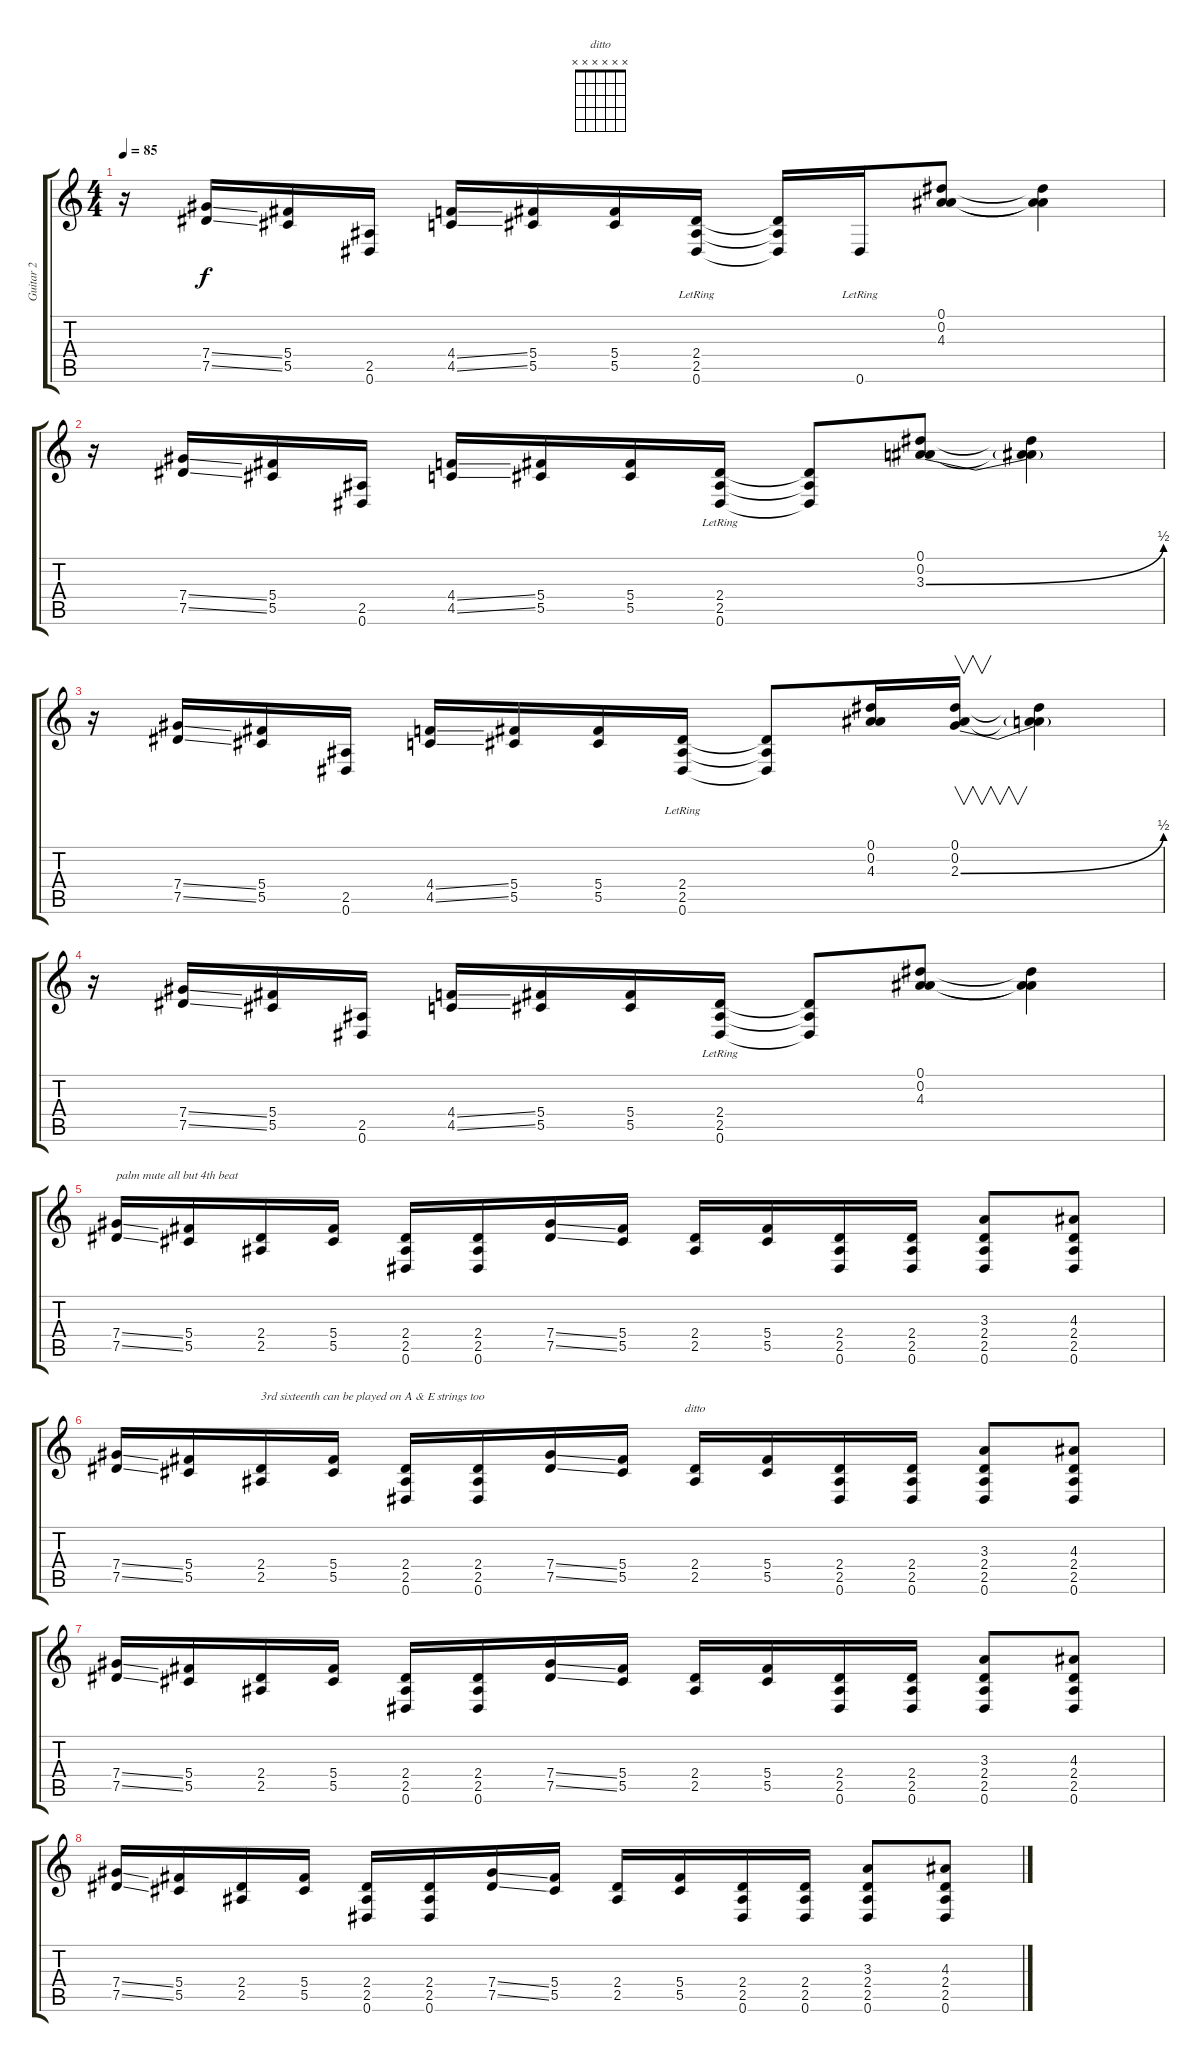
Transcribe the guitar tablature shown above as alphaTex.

\track ("Guitar 2" "Guitar 2") {instrument overdrivenguitar}
\staff {score tabs}
\tuning (Eb4 Bb3 Gb3 Db3 Ab2 Eb2) {hide}
\chord ("ditto" x x x x x x) {firstfret 0}
\ts (4 4)
\tempo 85
\clef g2
\ks c
r.16{dy f instrument overdrivenguitar} (7.4{ss} 7.5{ss}).16 (5.4 5.5).16 (2.5 0.6).16 (4.4{ss} 4.5{ss}).16 (5.4 5.5).16 (5.4 5.5).16 (2.4{lr} 2.5{lr} 0.6).16 (2.4{t} 2.5{t} 0.6{t}).16 0.6{lr}.16 (0.1 0.2 4.3).8 (0.1{t} 0.2{t} 4.3{t}).4 |
r.16 (7.4{ss} 7.5{ss}).16 (5.4 5.5).16 (2.5 0.6).16 (4.4{ss} 4.5{ss}).16 (5.4 5.5).16 (5.4 5.5).16 (2.4{lr} 2.5{lr} 0.6{lr}).16 (2.4{t} 2.5{t} 0.6{t}).8 (0.1 0.2 3.3{be (bend 0 0 60 2)}).8 (0.1{t} 0.2{t} 3.3{t}).4 |
r.16 (7.4{ss} 7.5{ss}).16 (5.4 5.5).16 (2.5 0.6).16 (4.4{ss} 4.5{ss}).16 (5.4 5.5).16 (5.4 5.5).16 (2.4{lr} 2.5{lr} 0.6{lr}).16 (2.4{t} 2.5{t} 0.6{t}).8 (0.1 0.2 4.3).16 (0.1 0.2 2.3{be (bend 0 0 60 2)}).16{v} (0.1{t} 0.2{t} 2.3{t}).4 |
r.16 (7.4{ss} 7.5{ss}).16 (5.4 5.5).16 (2.5 0.6).16 (4.4{ss} 4.5{ss}).16 (5.4 5.5).16 (5.4 5.5).16 (2.4{lr} 2.5{lr} 0.6{lr}).16 (2.4{t} 2.5{t} 0.6{t}).8 (0.1 0.2 4.3).8 (0.1{t} 0.2{t} 4.3{t}).4 |
(7.4{ss} 7.5{ss}).16{txt "palm mute all but 4th beat"} (5.4 5.5).16 (2.4 2.5).16 (5.4 5.5).16 (2.4 2.5 0.6).16 (2.4 2.5 0.6).16 (7.4{ss} 7.5{ss}).16 (5.4 5.5).16 (2.4 2.5).16 (5.4 5.5).16 (2.4 2.5 0.6).16 (2.4 2.5 0.6).16 (3.3 2.4 2.5 0.6).8 (4.3 2.4 2.5 0.6).8 |
(7.4{ss} 7.5{ss}).16 (5.4 5.5).16 (2.4 2.5).16{txt "3rd sixteenth can be played on A & E strings too"} (5.4 5.5).16 (2.4 2.5 0.6).16 (2.4 2.5 0.6).16 (7.4{ss} 7.5{ss}).16 (5.4 5.5).16 (2.4 2.5).16{ch "ditto"} (5.4 5.5).16 (2.4 2.5 0.6).16 (2.4 2.5 0.6).16 (3.3 2.4 2.5 0.6).8 (4.3 2.4 2.5 0.6).8 |
(7.4{ss} 7.5{ss}).16 (5.4 5.5).16 (2.4 2.5).16 (5.4 5.5).16 (2.4 2.5 0.6).16 (2.4 2.5 0.6).16 (7.4{ss} 7.5{ss}).16 (5.4 5.5).16 (2.4 2.5).16 (5.4 5.5).16 (2.4 2.5 0.6).16 (2.4 2.5 0.6).16 (3.3 2.4 2.5 0.6).8 (4.3 2.4 2.5 0.6).8 |
(7.4{ss} 7.5{ss}).16 (5.4 5.5).16 (2.4 2.5).16 (5.4 5.5).16 (2.4 2.5 0.6).16 (2.4 2.5 0.6).16 (7.4{ss} 7.5{ss}).16 (5.4 5.5).16 (2.4 2.5).16 (5.4 5.5).16 (2.4 2.5 0.6).16 (2.4 2.5 0.6).16 (3.3 2.4 2.5 0.6).8 (4.3 2.4 2.5 0.6).8
